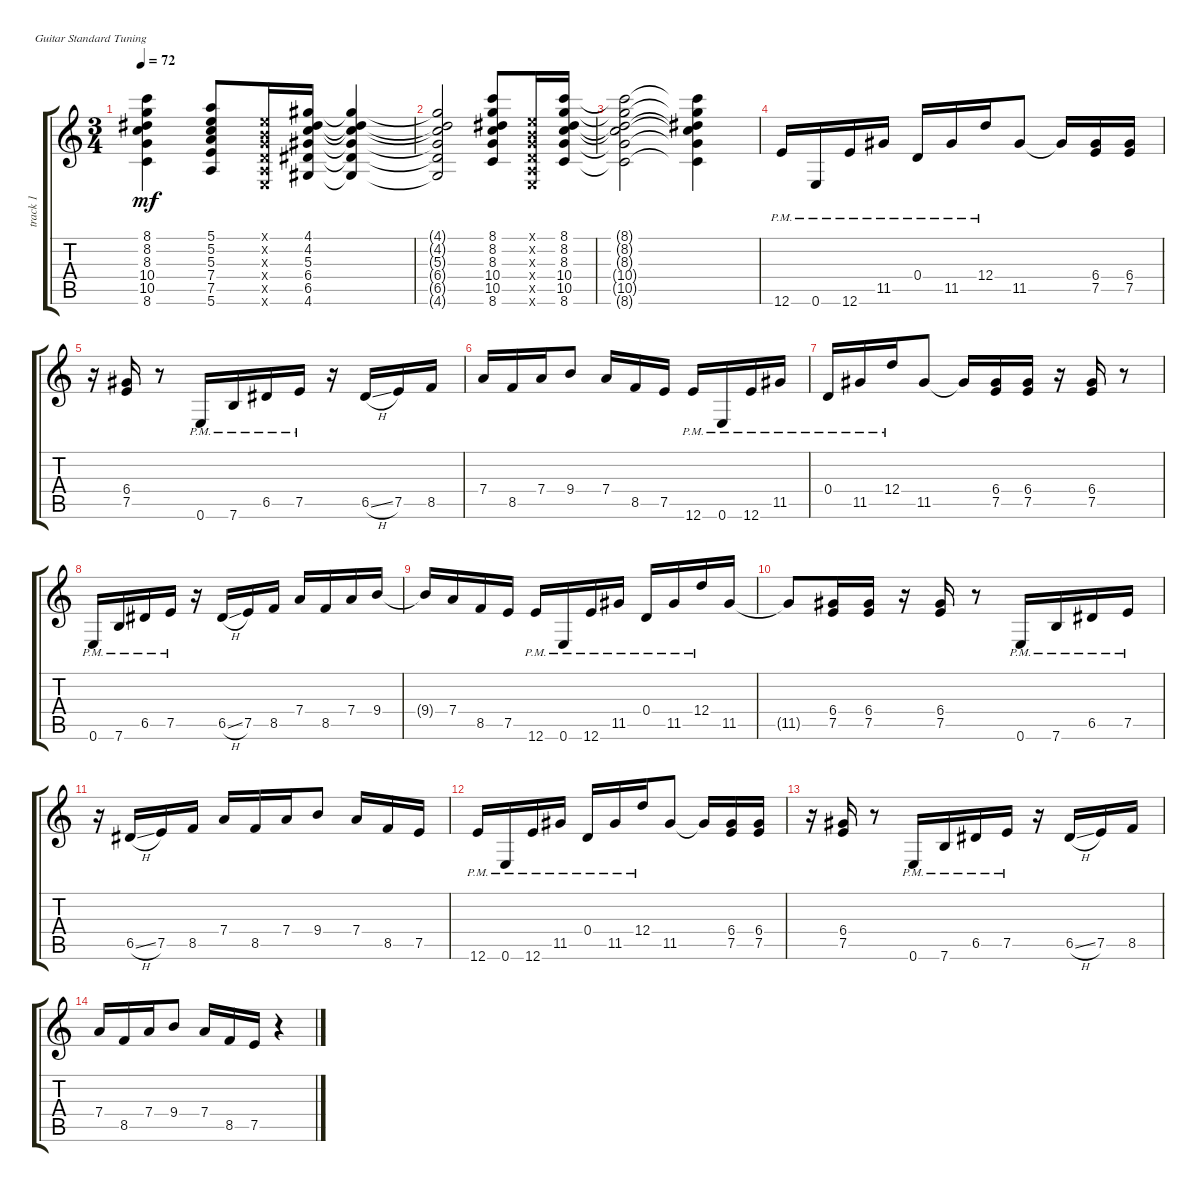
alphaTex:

\defaultSystemsLayout 4
\track ("SteelGuitar" "track 1") {instrument acousticguitarsteel}
\staff {score tabs}
\tuning (E4 B3 G3 D3 A2 E2)
\ts (3 4)
\tempo 72
\clef g2
\ks c
(8.1{t} 8.2{t} 8.3{t} 10.4{t} 10.5{t} 8.6{t}).4{dy mf} (5.6 7.4 7.5 5.3 5.2 5.1).8 (0.1{x} 0.2{x} 0.3{x} 0.4{x} 0.5{x} 0.6{x}).16 (4.6 6.5 6.4 5.3 4.2 4.1).16 (4.6{t} 6.5{t} 6.4{t} 5.3{t} 4.2{t} 4.1{t}).4 |
(4.6{t} 6.5{t} 6.4{t} 5.3{t} 4.2{t} 4.1{t}).2 (8.1 8.2 8.3 10.4 10.5 8.6).8 (0.6{x} 0.5{x} 0.4{x} 0.3{x} 0.2{x} 0.1{x}).16 (8.6 10.5 10.4 8.3 8.2 8.1).16 |
(8.1{t} 8.2{t} 8.3{t} 10.4{t} 10.5{t} 8.6{t}).2 (8.1{t} 8.2{t} 8.3{t} 10.4{t} 10.5{t} 8.6{t}).4 |
12.6{pm}.16 0.6{pm}.16 12.6{pm}.16 11.5{pm}.16 0.4{pm}.16 11.5{pm}.16 12.4{pm}.16 11.5.8 11.5{t}.16 (7.5 6.4).16 (7.5 6.4).16 |
r.16 (7.5 6.4).16 r.8 0.6{pm}.16 7.6{pm}.16 6.5{pm}.16 7.5{pm}.16 r.16 6.5{sl h}.16 7.5.16 8.5.16 |
7.4.16 8.5.16 7.4.16 9.4.8 7.4.16 8.5.16 7.5.16 12.6{pm}.16 0.6{pm}.16 12.6{pm}.16 11.5{pm}.16 |
0.4{pm}.16 11.5{pm}.16 12.4{pm}.16 11.5.8 11.5{t}.16 (7.5 6.4).16 (7.5 6.4).16 r.16 (7.5 6.4).16 r.8 |
0.6{pm}.16 7.6{pm}.16 6.5{pm}.16 7.5{pm}.16 r.16 6.5{sl h}.16 7.5.16 8.5.16 7.4.16 8.5.16 7.4.16 9.4.16 |
9.4{t}.16 7.4.16 8.5.16 7.5.16 12.6{pm}.16 0.6{pm}.16 12.6{pm}.16 11.5{pm}.16 0.4{pm}.16 11.5{pm}.16 12.4{pm}.16 11.5.16 |
11.5{t}.8 (7.5 6.4).16 (7.5 6.4).16 r.16 (7.5 6.4).16 r.8 0.6{pm}.16 7.6{pm}.16 6.5{pm}.16 7.5{pm}.16 |
r.16 6.5{sl h}.16 7.5.16 8.5.16 7.4.16 8.5.16 7.4.16 9.4.8 7.4.16 8.5.16 7.5.16 |
12.6{pm}.16 0.6{pm}.16 12.6{pm}.16 11.5{pm}.16 0.4{pm}.16 11.5{pm}.16 12.4{pm}.16 11.5.8 11.5{t}.16 (7.5 6.4).16 (7.5 6.4).16 |
r.16 (7.5 6.4).16 r.8 0.6{pm}.16 7.6{pm}.16 6.5{pm}.16 7.5{pm}.16 r.16 6.5{sl h}.16 7.5.16 8.5.16 |
7.4.16 8.5.16 7.4.16 9.4.8 7.4.16 8.5.16 7.5.16 r.4
